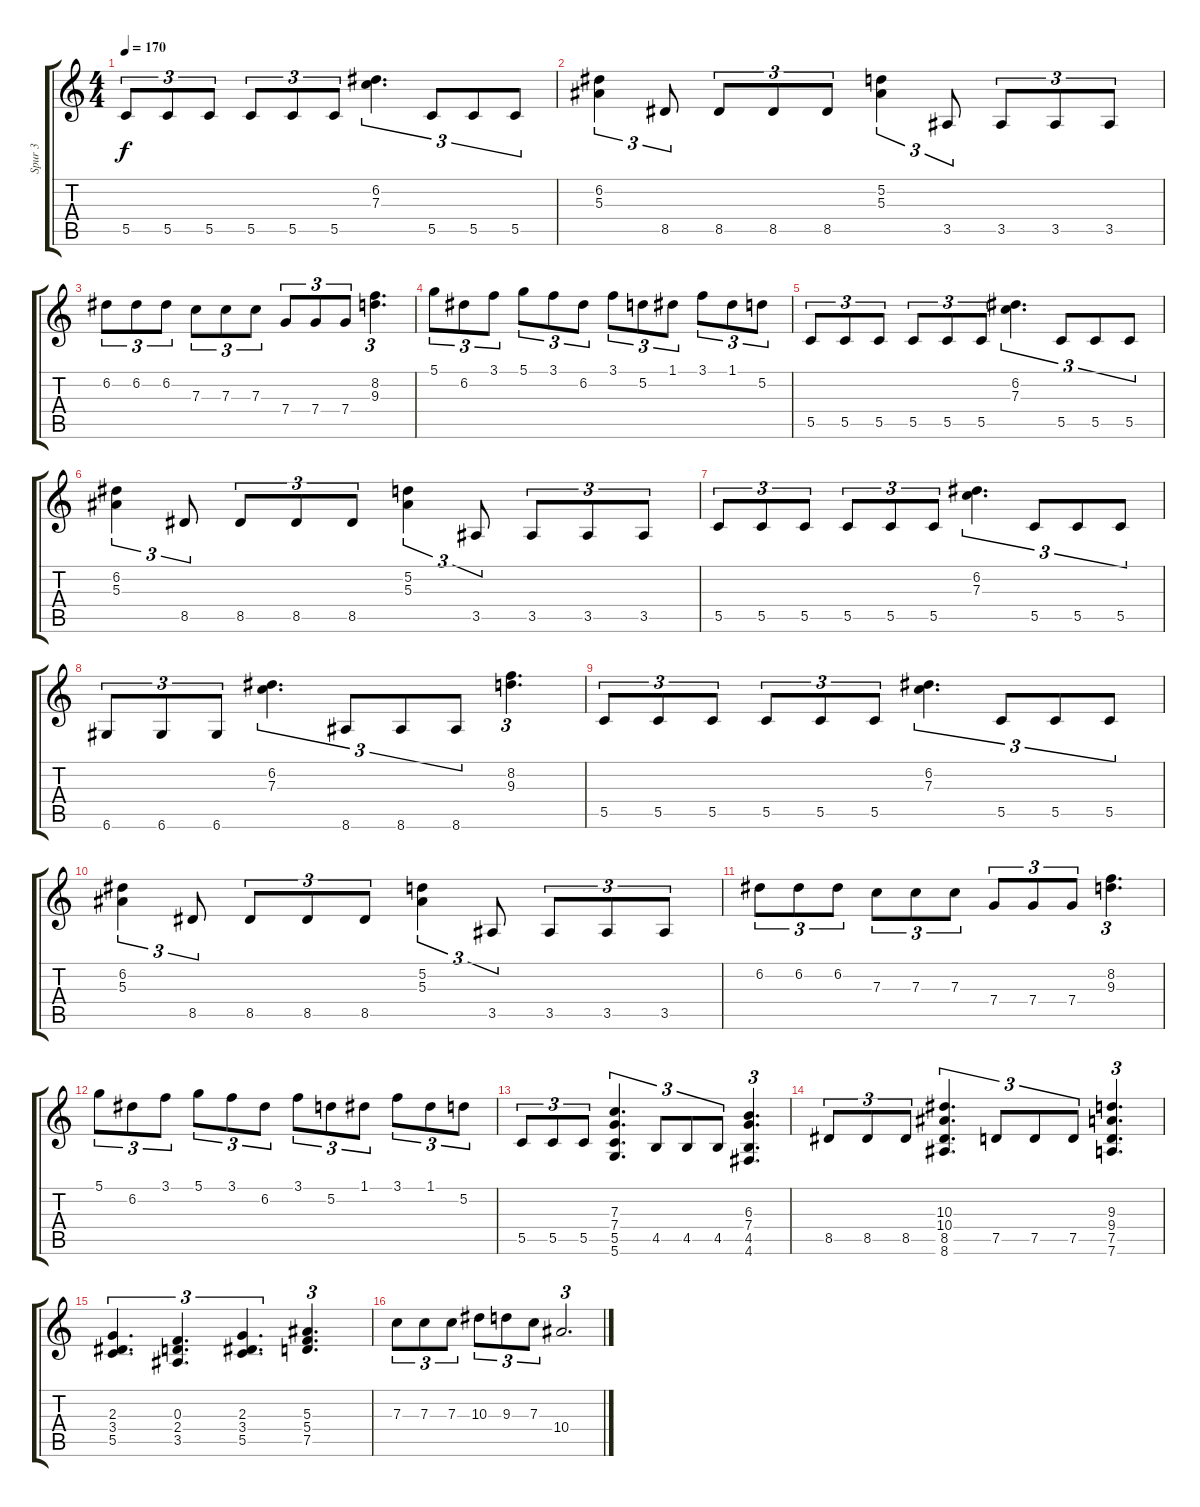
\track ("Spur 3" "Spur 3") {instrument distortionguitar}
\staff {score tabs}
\tuning (D4 A3 F3 C3 G2 D2) {hide}
\ts (4 4)
\tempo 170
\clef g2
\ks c
5.5.8{tu (3 2) dy f} 5.5.8{tu (3 2)} 5.5.8{tu (3 2)} 5.5.8{tu (3 2)} 5.5.8{tu (3 2)} 5.5.8{tu (3 2)} (6.2 7.3).4{d tu (3 2)} 5.5.8{tu (3 2)} 5.5.8{tu (3 2)} 5.5.8{tu (3 2)} |
(6.2 5.3).4{tu (3 2)} 8.5.8{tu (3 2)} 8.5.8{tu (3 2)} 8.5.8{tu (3 2)} 8.5.8{tu (3 2)} (5.2 5.3).4{tu (3 2)} 3.5.8{tu (3 2)} 3.5.8{tu (3 2)} 3.5.8{tu (3 2)} 3.5.8{tu (3 2)} |
6.2.8{tu (3 2)} 6.2.8{tu (3 2)} 6.2.8{tu (3 2)} 7.3.8{tu (3 2)} 7.3.8{tu (3 2)} 7.3.8{tu (3 2)} 7.4.8{tu (3 2)} 7.4.8{tu (3 2)} 7.4.8{tu (3 2)} (8.2 9.3).4{d tu (3 2)} |
5.1.8{tu (3 2)} 6.2.8{tu (3 2)} 3.1.8{tu (3 2)} 5.1.8{tu (3 2)} 3.1.8{tu (3 2)} 6.2.8{tu (3 2)} 3.1.8{tu (3 2)} 5.2.8{tu (3 2)} 1.1.8{tu (3 2)} 3.1.8{tu (3 2)} 1.1.8{tu (3 2)} 5.2.8{tu (3 2)} |
5.5.8{tu (3 2)} 5.5.8{tu (3 2)} 5.5.8{tu (3 2)} 5.5.8{tu (3 2)} 5.5.8{tu (3 2)} 5.5.8{tu (3 2)} (6.2 7.3).4{d tu (3 2)} 5.5.8{tu (3 2)} 5.5.8{tu (3 2)} 5.5.8{tu (3 2)} |
(6.2 5.3).4{tu (3 2)} 8.5.8{tu (3 2)} 8.5.8{tu (3 2)} 8.5.8{tu (3 2)} 8.5.8{tu (3 2)} (5.2 5.3).4{tu (3 2)} 3.5.8{tu (3 2)} 3.5.8{tu (3 2)} 3.5.8{tu (3 2)} 3.5.8{tu (3 2)} |
5.5.8{tu (3 2)} 5.5.8{tu (3 2)} 5.5.8{tu (3 2)} 5.5.8{tu (3 2)} 5.5.8{tu (3 2)} 5.5.8{tu (3 2)} (6.2 7.3).4{d tu (3 2)} 5.5.8{tu (3 2)} 5.5.8{tu (3 2)} 5.5.8{tu (3 2)} |
6.6.8{tu (3 2)} 6.6.8{tu (3 2)} 6.6.8{tu (3 2)} (6.2 7.3).4{d tu (3 2)} 8.6.8{tu (3 2)} 8.6.8{tu (3 2)} 8.6.8{tu (3 2)} (8.2 9.3).4{d tu (3 2)} |
5.5.8{tu (3 2)} 5.5.8{tu (3 2)} 5.5.8{tu (3 2)} 5.5.8{tu (3 2)} 5.5.8{tu (3 2)} 5.5.8{tu (3 2)} (6.2 7.3).4{d tu (3 2)} 5.5.8{tu (3 2)} 5.5.8{tu (3 2)} 5.5.8{tu (3 2)} |
(6.2 5.3).4{tu (3 2)} 8.5.8{tu (3 2)} 8.5.8{tu (3 2)} 8.5.8{tu (3 2)} 8.5.8{tu (3 2)} (5.2 5.3).4{tu (3 2)} 3.5.8{tu (3 2)} 3.5.8{tu (3 2)} 3.5.8{tu (3 2)} 3.5.8{tu (3 2)} |
6.2.8{tu (3 2)} 6.2.8{tu (3 2)} 6.2.8{tu (3 2)} 7.3.8{tu (3 2)} 7.3.8{tu (3 2)} 7.3.8{tu (3 2)} 7.4.8{tu (3 2)} 7.4.8{tu (3 2)} 7.4.8{tu (3 2)} (8.2 9.3).4{d tu (3 2)} |
5.1.8{tu (3 2)} 6.2.8{tu (3 2)} 3.1.8{tu (3 2)} 5.1.8{tu (3 2)} 3.1.8{tu (3 2)} 6.2.8{tu (3 2)} 3.1.8{tu (3 2)} 5.2.8{tu (3 2)} 1.1.8{tu (3 2)} 3.1.8{tu (3 2)} 1.1.8{tu (3 2)} 5.2.8{tu (3 2)} |
5.5.8{tu (3 2)} 5.5.8{tu (3 2)} 5.5.8{tu (3 2)} (7.3 7.4 5.5 5.6).4{d tu (3 2)} 4.5.8{tu (3 2)} 4.5.8{tu (3 2)} 4.5.8{tu (3 2)} (6.3 7.4 4.5 4.6).4{d tu (3 2)} |
8.5.8{tu (3 2)} 8.5.8{tu (3 2)} 8.5.8{tu (3 2)} (10.3 10.4 8.5 8.6).4{d tu (3 2)} 7.5.8{tu (3 2)} 7.5.8{tu (3 2)} 7.5.8{tu (3 2)} (9.3 9.4 7.5 7.6).4{d tu (3 2)} |
(2.3 3.4 5.5).4{d tu (3 2)} (0.3 2.4 3.5).4{d tu (3 2)} (2.3 3.4 5.5).4{d tu (3 2)} (5.3 5.4 7.5).4{d tu (3 2)} |
7.3.8{tu (3 2)} 7.3.8{tu (3 2)} 7.3.8{tu (3 2)} 10.3.8{tu (3 2)} 9.3.8{tu (3 2)} 7.3.8{tu (3 2)} 10.4.2{d tu (3 2)}
